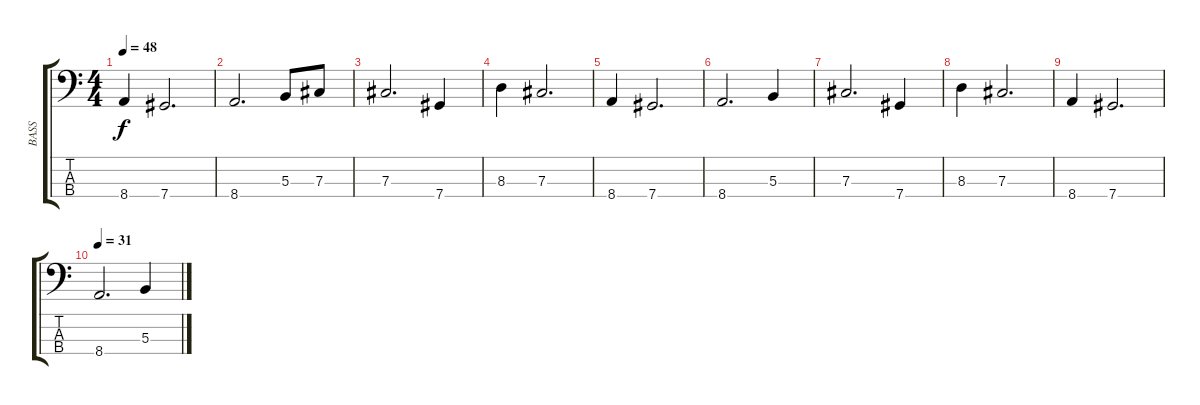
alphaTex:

\track ("BASS" "BASS") {instrument electricbasspick}
\staff {score tabs}
\tuning (E2 B1 Gb1 Db1) {hide}
\ts (4 4)
\tempo 48
\clef f4
\ks c
8.4.4{dy f} 7.4.2{d} |
8.4.2{d} 5.3.8 7.3.8 |
7.3.2{d} 7.4.4 |
8.3.4 7.3.2{d} |
8.4.4 7.4.2{d} |
8.4.2{d} 5.3.4 |
7.3.2{d} 7.4.4 |
8.3.4 7.3.2{d} |
8.4.4 7.4.2{d} |
\tempo 31
8.4.2{d} 5.3.4
